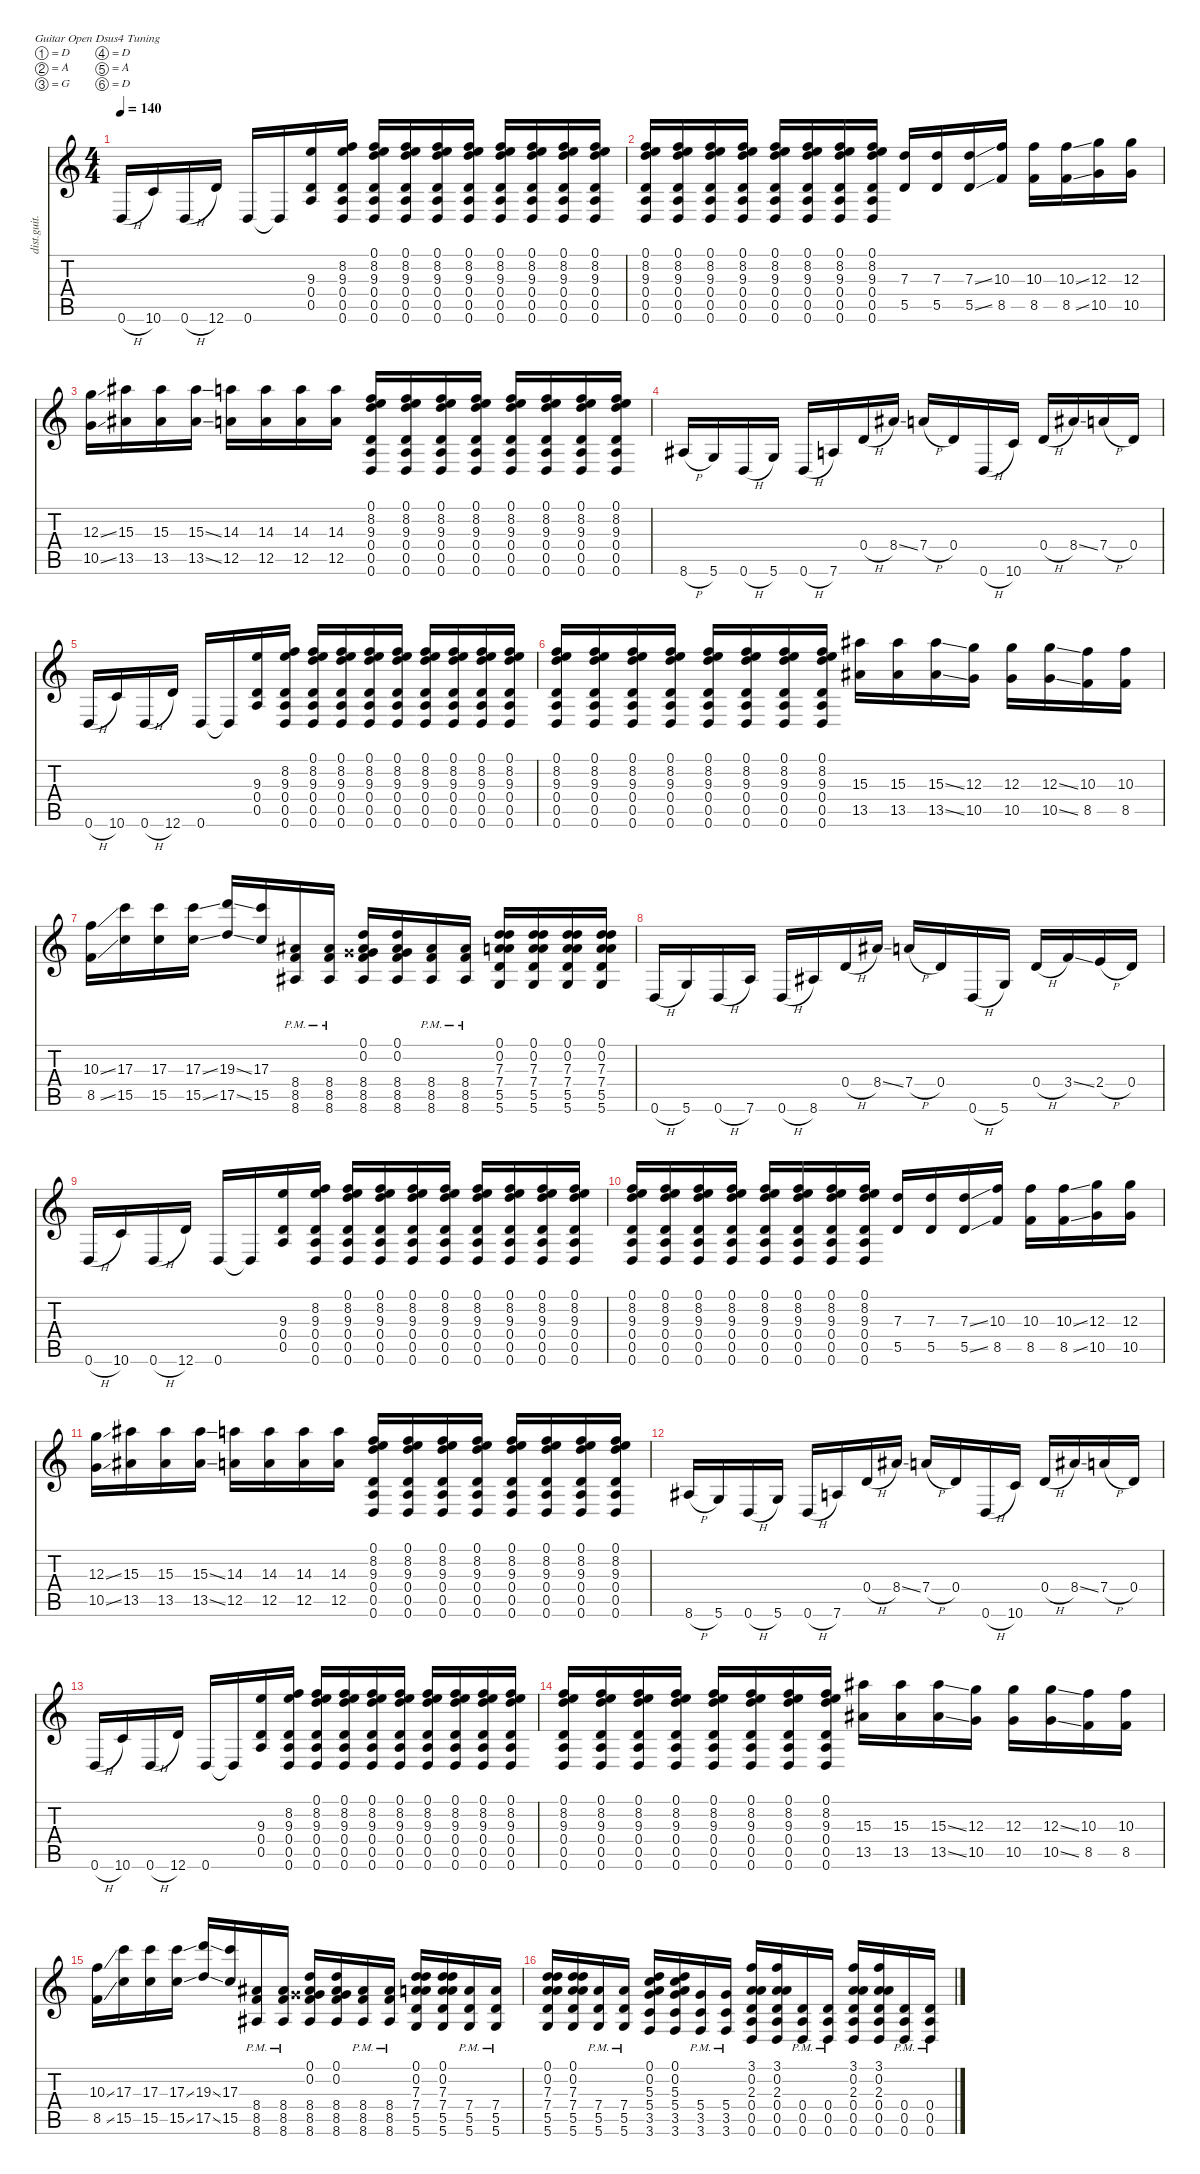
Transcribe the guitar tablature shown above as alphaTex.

\defaultSystemsLayout 4
\hideDynamics
\bracketExtendMode nobrackets
\otherSystemsTrackNameOrientation horizontal
\track ("Distortion Guitar" "dist.guit.") {instrument distortionguitar}
\staff {score tabs}
\tuning (D4 A3 G3 D3 A2 D2)
\ts (4 4)
\tempo 140
\clef g2
\ks c
0.6{h}.16{dy mf instrument distortionguitar beam Up} 10.6.16{beam Up} 0.6{h}.16{beam Up} 12.6.16{beam Up} 0.6.16{beam Up} 0.6{t}.16{beam Up} (0.4 9.3 0.5).16{beam Up} (8.2 9.3 0.4 0.5 0.6).16{beam Up} (0.6 0.5 0.4 9.3 8.2 0.1).16{beam Up} (0.6 0.5 0.4 9.3 8.2 0.1).16{beam Up} (0.6 0.5 0.4 9.3 8.2 0.1).16{beam Up} (0.6 0.5 0.4 9.3 8.2 0.1).16{beam Up} (0.6 0.5 0.4 9.3 8.2 0.1).16{beam Up} (0.6 0.5 0.4 9.3 8.2 0.1).16{beam Up} (0.6 0.5 0.4 9.3 8.2 0.1).16{beam Up} (0.6 0.5 0.4 9.3 8.2 0.1).16{beam Up} |
(0.6 0.5 0.4 9.3 8.2 0.1).16{beam Up} (0.6 0.5 0.4 9.3 8.2 0.1).16{beam Up} (0.6 0.5 0.4 9.3 8.2 0.1).16{beam Up} (0.6 0.5 0.4 9.3 8.2 0.1).16{beam Up} (0.6 0.5 0.4 9.3 8.2 0.1).16{beam Up} (0.6 0.5 0.4 9.3 8.2 0.1).16{beam Up} (0.6 0.5 0.4 9.3 8.2 0.1).16{beam Up} (0.6 0.5 0.4 9.3 8.2 0.1).16{beam Up} (5.5 7.3).16{beam Up} (5.5 7.3).16{beam Up} (5.5{ss} 7.3{ss}).16{beam Up} (8.5 10.3).16{beam Up} (8.5 10.3).16{beam Down} (8.5{ss} 10.3{ss}).16{beam Down} (10.5 12.3).16{beam Down} (10.5 12.3).16{beam Down} |
(10.5{ss} 12.3{ss}).16{beam Down} (13.5{acc #} 15.3{acc #}).16{beam Down} (13.5{acc #} 15.3{acc #}).16{beam Down} (13.5{ss acc #} 15.3{ss acc #}).16{beam Down} (12.5 14.3).16{beam Down} (12.5 14.3).16{beam Down} (12.5 14.3).16{beam Down} (12.5 14.3).16{beam Down} (0.6 0.5 0.4 9.3 8.2 0.1).16{beam Up} (0.6 0.5 0.4 9.3 8.2 0.1).16{beam Up} (0.6 0.5 0.4 9.3 8.2 0.1).16{beam Up} (0.6 0.5 0.4 9.3 8.2 0.1).16{beam Up} (0.6 0.5 0.4 9.3 8.2 0.1).16{beam Up} (0.6 0.5 0.4 9.3 8.2 0.1).16{beam Up} (0.6 0.5 0.4 9.3 8.2 0.1).16{beam Up} (0.6 0.5 0.4 9.3 8.2 0.1).16{beam Up} |
8.6{h acc #}.16{beam Up} 5.6.16{beam Up} 0.6{h}.16{beam Up} 5.6.16{beam Up} 0.6{h}.16{beam Up} 7.6.16{beam Up} 0.4{h}.16{beam Up} 8.4{ss acc #}.16{beam Up} 7.4{h}.16{beam Up} 0.4.16{beam Up} 0.6{h}.16{beam Up} 10.6.16{beam Up} 0.4{h}.16{beam Up} 8.4{ss acc #}.16{beam Up} 7.4{h}.16{beam Up} 0.4.16{beam Up} |
0.6{h}.16{beam Up} 10.6.16{beam Up} 0.6{h}.16{beam Up} 12.6.16{beam Up} 0.6.16{beam Up} 0.6{t}.16{beam Up} (0.4 9.3 0.5).16{beam Up} (8.2 9.3 0.4 0.5 0.6).16{beam Up} (0.6 0.5 0.4 9.3 8.2 0.1).16{beam Up} (0.6 0.5 0.4 9.3 8.2 0.1).16{beam Up} (0.6 0.5 0.4 9.3 8.2 0.1).16{beam Up} (0.6 0.5 0.4 9.3 8.2 0.1).16{beam Up} (0.6 0.5 0.4 9.3 8.2 0.1).16{beam Up} (0.6 0.5 0.4 9.3 8.2 0.1).16{beam Up} (0.6 0.5 0.4 9.3 8.2 0.1).16{beam Up} (0.6 0.5 0.4 9.3 8.2 0.1).16{beam Up} |
(0.6 0.5 0.4 9.3 8.2 0.1).16{beam Up} (0.6 0.5 0.4 9.3 8.2 0.1).16{beam Up} (0.6 0.5 0.4 9.3 8.2 0.1).16{beam Up} (0.6 0.5 0.4 9.3 8.2 0.1).16{beam Up} (0.6 0.5 0.4 9.3 8.2 0.1).16{beam Up} (0.6 0.5 0.4 9.3 8.2 0.1).16{beam Up} (0.5 0.4 9.3 0.6 8.2 0.1).16{beam Up} (9.3 0.4 0.5 0.6 0.1 8.2).16{beam Up} (13.5{acc #} 15.3{acc #}).16{beam Down} (13.5{acc #} 15.3{acc #}).16{beam Down} (13.5{ss acc #} 15.3{ss acc #}).16{beam Down} (10.5 12.3).16{beam Down} (10.5 12.3).16{beam Down} (10.5{ss} 12.3{ss}).16{beam Down} (8.5 10.3).16{beam Down} (8.5 10.3).16{beam Down} |
(8.5{ss} 10.3{ss}).16{beam Down} (15.5 17.3).16{beam Down} (15.5 17.3).16{beam Down} (15.5{ss} 17.3{ss}).16{beam Down} (17.5{ss} 19.3{ss}).16{beam Up} (15.5 17.3).16{beam Up} (8.6{pm acc #} 8.4{pm acc #} 8.5{pm}).16{beam Up} (8.6{pm acc #} 8.5{pm} 8.4{pm acc #}).16{beam Up} (8.6{acc #} 8.5 8.4{acc #} 0.2{acc x} 0.1).16{beam Up} (0.2{acc x} 0.1 8.4{acc #} 8.5 8.6{acc #}).16{beam Up} (8.6{pm acc #} 8.4{pm acc #} 8.5{pm}).16{beam Up} (8.6{pm acc #} 8.5{pm} 8.4{pm acc #}).16{beam Up} (5.6 5.5 7.4 7.3 0.2 0.1).16{beam Up} (0.1 0.2 7.3 7.4 5.5 5.6).16{beam Up} (5.6 5.5 7.4 7.3 0.2 0.1).16{beam Up} (5.6 5.5 7.4 7.3 0.2 0.1).16{beam Up} |
0.6{h}.16{beam Up} 5.6.16{beam Up} 0.6{h}.16{beam Up} 7.6.16{beam Up} 0.6{h}.16{beam Up} 8.6{acc #}.16{beam Up} 0.4{h}.16{beam Up} 8.4{ss acc #}.16{beam Up} 7.4{h}.16{beam Up} 0.4.16{beam Up} 0.6{h}.16{beam Up} 5.6.16{beam Up} 0.4{h}.16{beam Up} 3.4{ss}.16{beam Up} 2.4{h}.16{beam Up} 0.4.16{beam Up} |
0.6{h}.16{beam Up} 10.6.16{beam Up} 0.6{h}.16{beam Up} 12.6.16{beam Up} 0.6.16{beam Up} 0.6{t}.16{beam Up} (0.4 9.3 0.5).16{beam Up} (8.2 9.3 0.4 0.5 0.6).16{beam Up} (0.6 0.5 0.4 9.3 8.2 0.1).16{beam Up} (0.6 0.5 0.4 9.3 8.2 0.1).16{beam Up} (0.6 0.5 0.4 9.3 8.2 0.1).16{beam Up} (0.6 0.5 0.4 9.3 8.2 0.1).16{beam Up} (0.6 0.5 0.4 9.3 8.2 0.1).16{beam Up} (0.6 0.5 0.4 9.3 8.2 0.1).16{beam Up} (0.6 0.5 0.4 9.3 8.2 0.1).16{beam Up} (0.6 0.5 0.4 9.3 8.2 0.1).16{beam Up} |
(0.6 0.5 0.4 9.3 8.2 0.1).16{beam Up} (0.6 0.5 0.4 9.3 8.2 0.1).16{beam Up} (0.6 0.5 0.4 9.3 8.2 0.1).16{beam Up} (0.6 0.5 0.4 9.3 8.2 0.1).16{beam Up} (0.6 0.5 0.4 9.3 8.2 0.1).16{beam Up} (0.6 0.5 0.4 9.3 8.2 0.1).16{beam Up} (0.6 0.5 0.4 9.3 8.2 0.1).16{beam Up} (0.6 0.1 8.2 9.3 0.4 0.5).16{beam Up} (5.5 7.3).16{beam Up} (5.5 7.3).16{beam Up} (5.5{ss} 7.3{ss}).16{beam Up} (8.5 10.3).16{beam Up} (8.5 10.3).16{beam Down} (8.5{ss} 10.3{ss}).16{beam Down} (10.5 12.3).16{beam Down} (10.5 12.3).16{beam Down} |
(10.5{ss} 12.3{ss}).16{beam Down} (13.5{acc #} 15.3{acc #}).16{beam Down} (13.5{acc #} 15.3{acc #}).16{beam Down} (13.5{ss acc #} 15.3{ss acc #}).16{beam Down} (12.5 14.3).16{beam Down} (12.5 14.3).16{beam Down} (12.5 14.3).16{beam Down} (12.5 14.3).16{beam Down} (0.6 0.5 0.4 9.3 8.2 0.1).16{beam Up} (0.6 0.5 0.4 9.3 8.2 0.1).16{beam Up} (0.6 0.5 0.4 9.3 8.2 0.1).16{beam Up} (0.6 0.5 0.4 9.3 8.2 0.1).16{beam Up} (0.6 0.5 0.4 9.3 8.2 0.1).16{beam Up} (0.6 0.5 0.4 9.3 8.2 0.1).16{beam Up} (0.6 0.5 0.4 9.3 8.2 0.1).16{beam Up} (0.6 0.5 0.4 9.3 8.2 0.1).16{beam Up} |
8.6{h acc #}.16{beam Up} 5.6.16{beam Up} 0.6{h}.16{beam Up} 5.6.16{beam Up} 0.6{h}.16{beam Up} 7.6.16{beam Up} 0.4{h}.16{beam Up} 8.4{ss acc #}.16{beam Up} 7.4{h}.16{beam Up} 0.4.16{beam Up} 0.6{h}.16{beam Up} 10.6.16{beam Up} 0.4{h}.16{beam Up} 8.4{ss acc #}.16{beam Up} 7.4{h}.16{beam Up} 0.4.16{beam Up} |
0.6{h}.16{beam Up} 10.6.16{beam Up} 0.6{h}.16{beam Up} 12.6.16{beam Up} 0.6.16{beam Up} 0.6{t}.16{beam Up} (0.4 9.3 0.5).16{beam Up} (8.2 9.3 0.4 0.5 0.6).16{beam Up} (0.6 0.5 0.4 9.3 8.2 0.1).16{beam Up} (0.6 0.5 0.4 9.3 8.2 0.1).16{beam Up} (0.6 0.5 0.4 9.3 8.2 0.1).16{beam Up} (0.6 0.5 0.4 9.3 8.2 0.1).16{beam Up} (0.6 0.5 0.4 9.3 8.2 0.1).16{beam Up} (0.6 0.5 0.4 9.3 8.2 0.1).16{beam Up} (0.6 0.5 0.4 9.3 8.2 0.1).16{beam Up} (0.6 0.5 0.4 9.3 8.2 0.1).16{beam Up} |
(0.6 0.5 0.4 9.3 8.2 0.1).16{beam Up} (0.6 0.5 0.4 9.3 8.2 0.1).16{beam Up} (0.6 0.5 0.4 9.3 8.2 0.1).16{beam Up} (0.6 0.5 0.4 9.3 8.2 0.1).16{beam Up} (0.6 0.5 0.4 9.3 8.2 0.1).16{beam Up} (0.6 0.5 0.4 9.3 8.2 0.1).16{beam Up} (0.5 0.4 9.3 0.6 8.2 0.1).16{beam Up} (9.3 0.4 0.5 0.6 0.1 8.2).16{beam Up} (13.5{acc #} 15.3{acc #}).16{beam Down} (13.5{acc #} 15.3{acc #}).16{beam Down} (13.5{ss acc #} 15.3{ss acc #}).16{beam Down} (10.5 12.3).16{beam Down} (10.5 12.3).16{beam Down} (10.5{ss} 12.3{ss}).16{beam Down} (8.5 10.3).16{beam Down} (8.5 10.3).16{beam Down} |
(8.5{ss} 10.3{ss}).16{beam Down} (15.5 17.3).16{beam Down} (15.5 17.3).16{beam Down} (15.5{ss} 17.3{ss}).16{beam Down} (17.5{ss} 19.3{ss}).16{beam Up} (15.5 17.3).16{beam Up} (8.6{pm acc #} 8.4{pm acc #} 8.5{pm}).16{beam Up} (8.6{pm acc #} 8.5{pm} 8.4{pm acc #}).16{beam Up} (8.6{acc #} 8.5 8.4{acc #} 0.2{acc x} 0.1).16{beam Up} (0.2{acc x} 0.1 8.4{acc #} 8.5 8.6{acc #}).16{beam Up} (8.6{pm acc #} 8.4{pm acc #} 8.5{pm}).16{beam Up} (8.6{pm acc #} 8.5{pm} 8.4{pm acc #}).16{beam Up} (5.6 5.5 7.4 7.3 0.2 0.1).16{beam Up} (0.1 0.2 7.3 7.4 5.5 5.6).16{beam Up} (5.6{pm} 5.5{pm} 7.4{pm}).16{beam Up} (5.6{pm} 5.5{pm} 7.4{pm}).16{beam Up} |
(5.6 5.5 7.4 7.3 0.2 0.1).16{beam Up} (0.1 0.2 7.3 7.4 5.5 5.6).16{beam Up} (5.6{pm} 7.4{pm} 5.5{pm}).16{beam Up} (5.6{pm} 5.5{pm} 7.4{pm}).16{beam Up} (3.6 3.5 5.4 5.3 0.2 0.1).16{beam Up} (0.1 0.2 5.3 5.4 3.5 3.6).16{beam Up} (3.6{pm} 3.5{pm} 5.4{pm}).16{beam Up} (5.4{pm} 3.5{pm} 3.6{pm}).16{beam Up} (0.6 0.5 0.4 2.3 0.2 3.1).16{beam Up} (3.1 0.2 2.3 0.4 0.5 0.6).16{beam Up} (0.6{pm} 0.5{pm} 0.4{pm}).16{beam Up} (0.4{pm} 0.5{pm} 0.6{pm}).16{beam Up} (0.6 0.5 0.4 2.3 0.2 3.1).16{beam Up} (3.1 0.2 2.3 0.4 0.5 0.6).16{beam Up} (0.6{pm} 0.4{pm} 0.5{pm}).16{beam Up} (0.6{pm} 0.5{pm} 0.4{pm}).16{beam Up}
